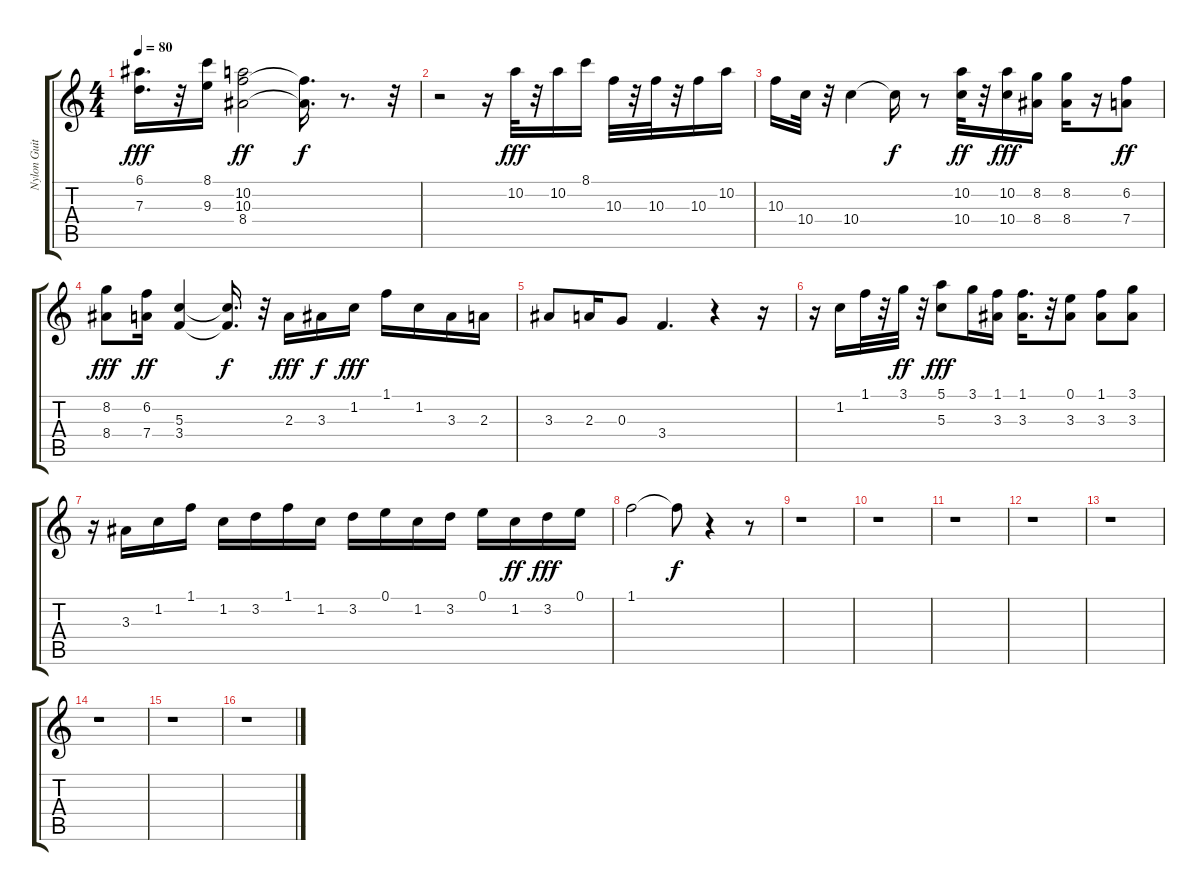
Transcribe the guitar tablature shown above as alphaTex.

\track ("Nylon Guitar" "Nylon Guit") {instrument acousticguitarnylon}
\staff {score tabs}
\tuning (E4 B3 G3 D3 A2 E2) {hide}
\ts (4 4)
\tempo 80
\clef g2
\ks c
(6.1 7.3).16{d dy fff} r.32 (8.1 9.3).16 (10.2 10.3 8.4).2{dy ff} (10.3{t} 8.4{t}).16{d dy f} r.8{d} r.32 |
r.2 r.16 10.2.32{dy fff} r.32 10.2.16 8.1.16 10.3.32 r.32 10.3.32 r.32 10.3.16 10.2.16 |
10.3.16 10.4.32 r.32 10.4.4 10.4{t}.16{dy f} r.8 (10.2 10.4).32{dy ff} r.32 (10.2 10.4).16{dy fff} (8.2 8.4).16 (8.2 8.4).16 r.16 (6.2 7.4).8{dy ff} |
(8.2 8.4).8{dy fff} (6.2 7.4).16{dy ff} (5.3 3.4).4 (5.3{t} 3.4{t}).16{d dy f} r.32 2.3.16{dy fff} 3.3.16{dy f} 1.2.16{dy fff} 1.1.16 1.2.16 3.3.16 2.3.16 |
3.3.8 2.3.16 0.3.8 3.4.4{d} r.4 r.16 |
r.16 1.2.16 1.1.32 r.32 3.1.32{dy ff} r.32 (5.1 5.3).8{dy fff} 3.1.16 (1.1 3.3).16 (1.1 3.3).16{d} r.32 (0.1 3.3).8 (1.1 3.3).8 (3.1 3.3).8 |
r.16 3.3.16 1.2.16 1.1.16 1.2.16 3.2.16 1.1.16 1.2.16 3.2.16 0.1.16 1.2.16 3.2.16 0.1.16 1.2.16{dy ff} 3.2.16{dy fff} 0.1.16 |
1.1.2 1.1{t}.8{dy f} r.4 r.8 |
r.1 |
r.1 |
r.1 |
r.1 |
r.1 |
r.1 |
r.1 |
r.1
